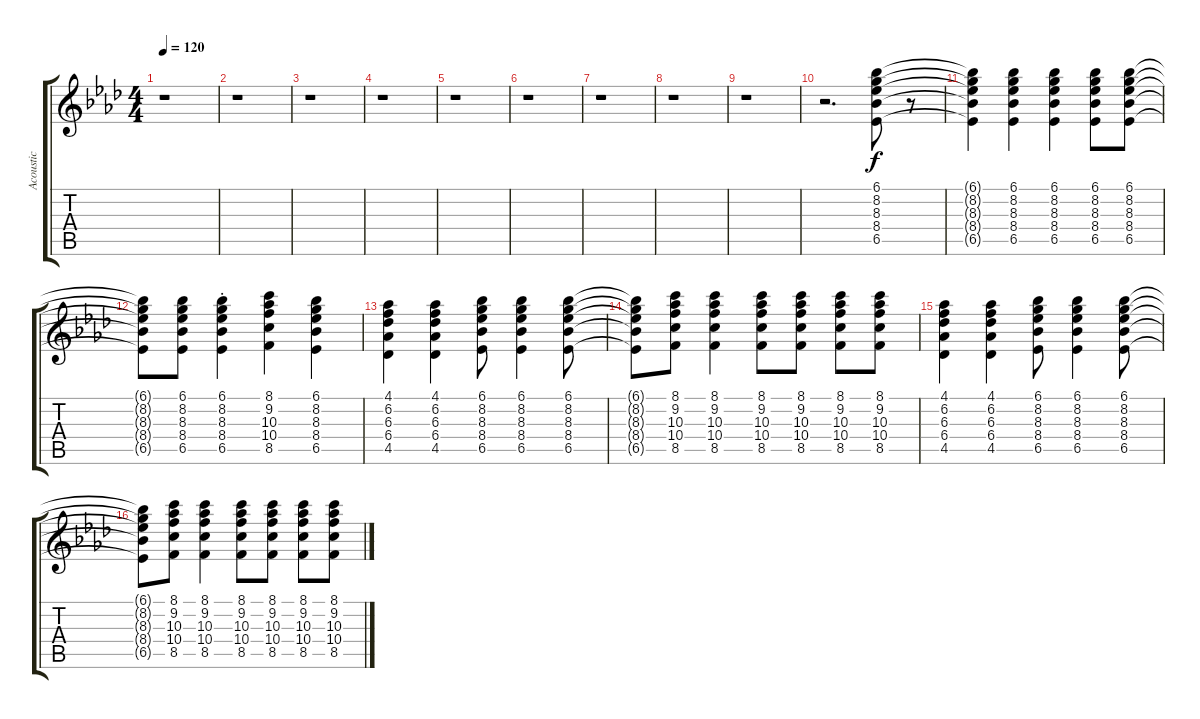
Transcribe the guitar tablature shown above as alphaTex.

\track ("Acoustic" "Acoustic") {instrument acousticguitarsteel}
\staff {score tabs}
\tuning (E4 B3 G3 D3 A2 E2) {hide}
\ts (4 4)
\tempo 120
\clef g2
\ks ab
r.1{dy f} |
r.1 |
r.1 |
r.1 |
r.1 |
r.1 |
r.1 |
r.1 |
r.1 |
r.2{d} (6.1 8.2 8.3 8.4 6.5).8 r.8 |
(6.1{t} 8.2{t} 8.3{t} 8.4{t} 6.5{t}).4 (6.1 8.2 8.3 8.4 6.5).4 (6.1 8.2 8.3 8.4 6.5).4 (6.1 8.2 8.3 8.4 6.5).8 (6.1 8.2 8.3 8.4 6.5).8 |
(6.1{t} 8.2{t} 8.3{t} 8.4{t} 6.5{t}).8 (6.1 8.2 8.3 8.4 6.5).8 (6.1{st} 8.2{st} 8.3{st} 8.4{st} 6.5{st}).4 (8.1 9.2 10.3 10.4 8.5).4 (6.1 8.2 8.3 8.4 6.5).4 |
(4.1 6.2 6.3 6.4 4.5).4 (4.1 6.2 6.3 6.4 4.5).4 (6.1 8.2 8.3 8.4 6.5).8 (6.1 8.2 8.3 8.4 6.5).4 (6.1 8.2 8.3 8.4 6.5).8 |
(6.1{t} 8.2{t} 8.3{t} 8.4{t} 6.5{t}).8 (8.1 9.2 10.3 10.4 8.5).8 (8.1 9.2 10.3 10.4 8.5).4 (8.1 9.2 10.3 10.4 8.5).8 (8.1 9.2 10.3 10.4 8.5).8 (8.1 9.2 10.3 10.4 8.5).8 (8.1 9.2 10.3 10.4 8.5).8 |
(4.1 6.2 6.3 6.4 4.5).4 (4.1 6.2 6.3 6.4 4.5).4 (6.1 8.2 8.3 8.4 6.5).8 (6.1 8.2 8.3 8.4 6.5).4 (6.1 8.2 8.3 8.4 6.5).8 |
(6.1{t} 8.2{t} 8.3{t} 8.4{t} 6.5{t}).8 (8.1 9.2 10.3 10.4 8.5).8 (8.1 9.2 10.3 10.4 8.5).4 (8.1 9.2 10.3 10.4 8.5).8 (8.1 9.2 10.3 10.4 8.5).8 (8.1 9.2 10.3 10.4 8.5).8 (8.1 9.2 10.3 10.4 8.5).8
